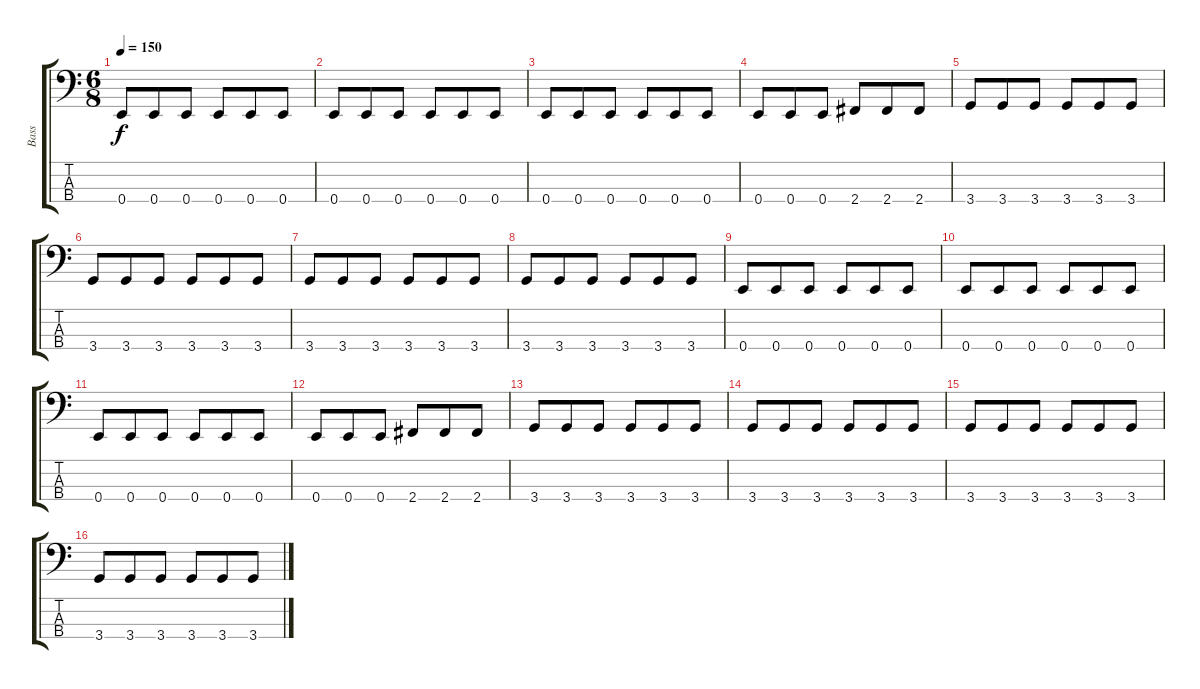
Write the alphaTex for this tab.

\track ("Bass" "Bass") {instrument electricbassfinger}
\staff {score tabs}
\tuning (G2 D2 A1 E1) {hide}
\ts (6 8)
\tempo 150
\clef f4
\ks c
0.4.8{dy f} 0.4.8 0.4.8 0.4.8 0.4.8 0.4.8 |
0.4.8 0.4.8 0.4.8 0.4.8 0.4.8 0.4.8 |
0.4.8 0.4.8 0.4.8 0.4.8 0.4.8 0.4.8 |
0.4.8 0.4.8 0.4.8 2.4.8 2.4.8 2.4.8 |
3.4.8 3.4.8 3.4.8 3.4.8 3.4.8 3.4.8 |
3.4.8 3.4.8 3.4.8 3.4.8 3.4.8 3.4.8 |
3.4.8 3.4.8 3.4.8 3.4.8 3.4.8 3.4.8 |
3.4.8 3.4.8 3.4.8 3.4.8 3.4.8 3.4.8 |
0.4.8 0.4.8 0.4.8 0.4.8 0.4.8 0.4.8 |
0.4.8 0.4.8 0.4.8 0.4.8 0.4.8 0.4.8 |
0.4.8 0.4.8 0.4.8 0.4.8 0.4.8 0.4.8 |
0.4.8 0.4.8 0.4.8 2.4.8 2.4.8 2.4.8 |
3.4.8 3.4.8 3.4.8 3.4.8 3.4.8 3.4.8 |
3.4.8 3.4.8 3.4.8 3.4.8 3.4.8 3.4.8 |
3.4.8 3.4.8 3.4.8 3.4.8 3.4.8 3.4.8 |
3.4.8 3.4.8 3.4.8 3.4.8 3.4.8 3.4.8
